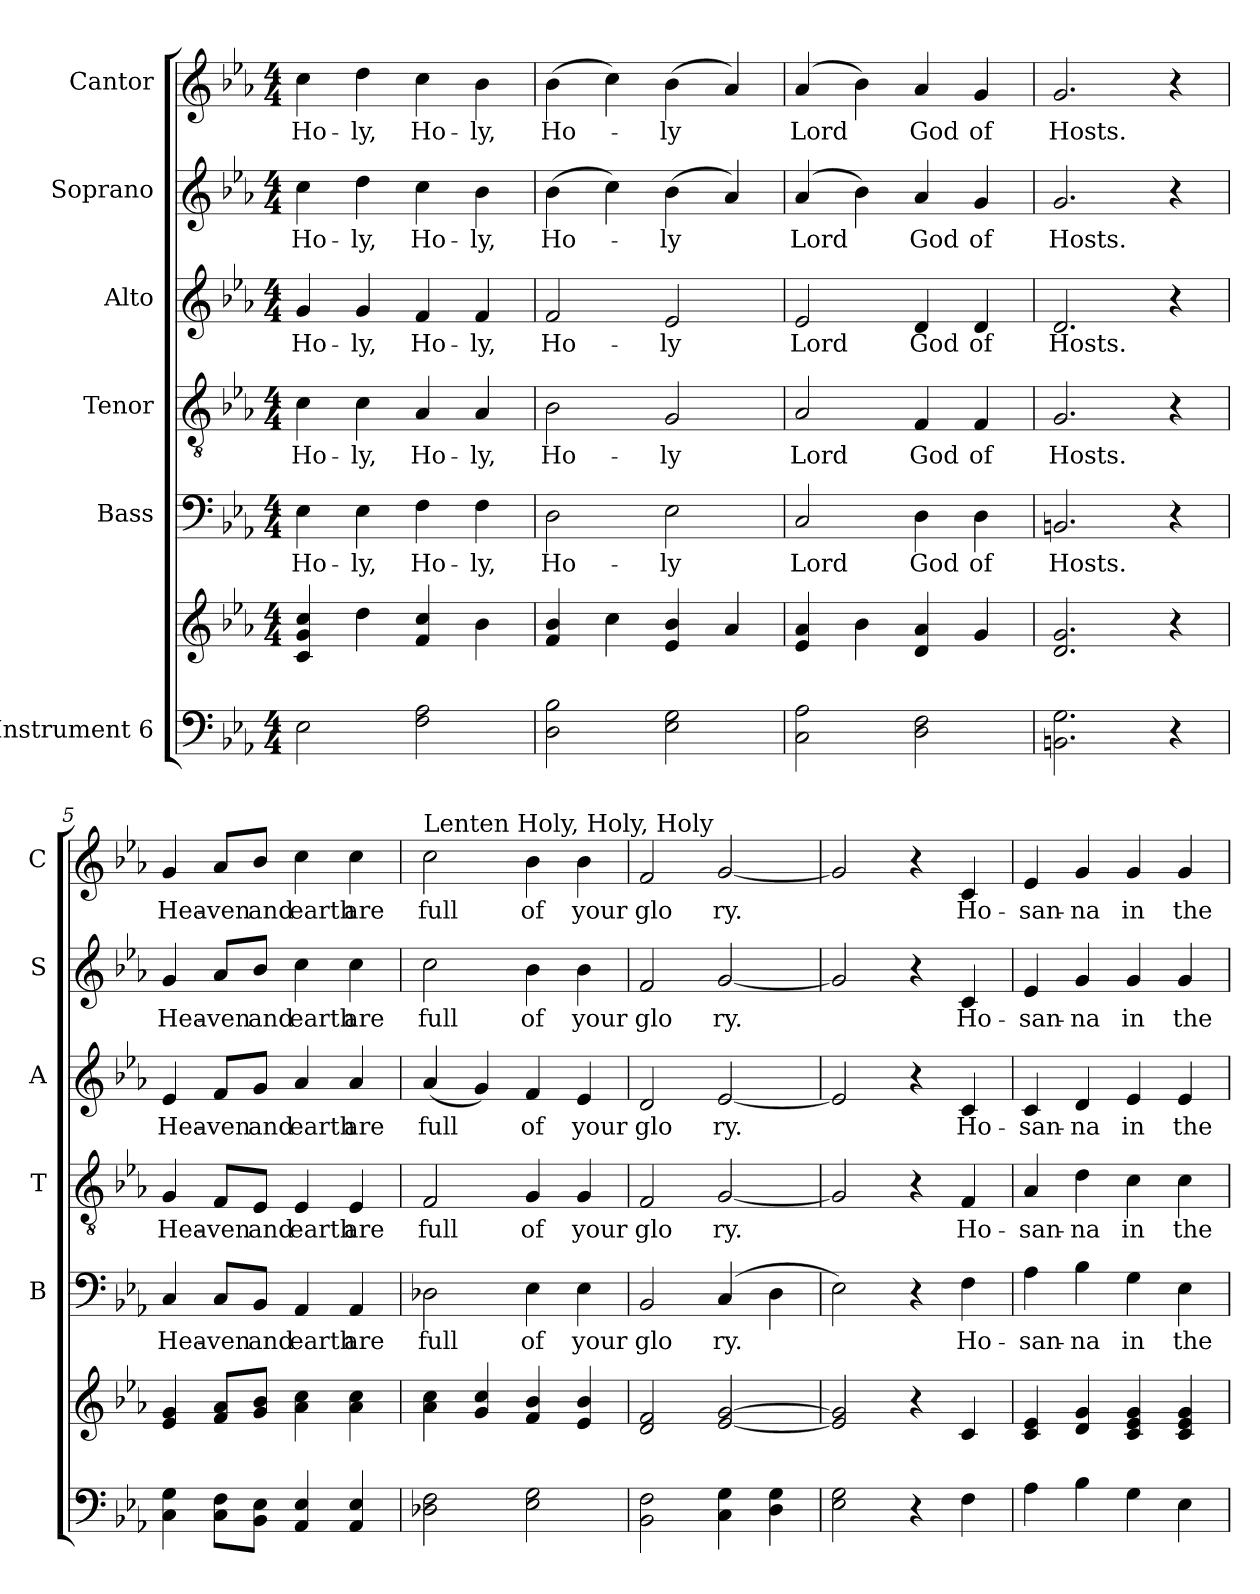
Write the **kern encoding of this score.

**kern	**kern	**kern	**text	**kern	**text	**kern	**text	**kern	**text	**kern	**text
*part6	*part6	*part5	*part5	*part4	*part4	*part3	*part3	*part2	*part2	*part1	*part1
*staff7	*staff6	*staff5	*staff5	*staff4	*staff4	*staff3	*staff3	*staff2	*staff2	*staff1	*staff1
*I"Instrument 6	*	*I"Bass	*	*I"Tenor	*	*I"Alto	*	*I"Soprano	*	*I"Cantor	*
*	*	*I'B	*	*I'T	*	*I'A	*	*I'S	*	*I'C	*
!!LO:PB:g=z
*stria5	*stria5	*stria5	*	*stria5	*	*stria5	*	*stria5	*	*stria5	*
*clefF4	*clefG2	*clefF4	*	*clefGv2	*	*clefG2	*	*clefG2	*	*clefG2	*
*k[b-e-a-]	*k[b-e-a-]	*k[b-e-a-]	*	*k[b-e-a-]	*	*k[b-e-a-]	*	*k[b-e-a-]	*	*k[b-e-a-]	*
*E-:	*E-:	*E-:	*	*E-:	*	*E-:	*	*E-:	*	*E-:	*
*M4/4	*M4/4	*M4/4	*	*M4/4	*	*M4/4	*	*M4/4	*	*M4/4	*
=1	=1	=1	=1	=1	=1	=1	=1	=1	=1	=1	=1
!	!	!	!LO:LY:b:cj	!	!LO:LY:b:cj	!	!LO:LY:b:cj	!	!LO:LY:b:cj	!	!LO:LY:b:cj
2E-\	4g/ 4cc/ 4c/	4E-\	Ho-	4c\	Ho-	4g/	Ho-	4cc\	Ho-	4cc\	Ho-
!	!	!	!LO:LY:b:cj	!	!LO:LY:b:cj	!	!LO:LY:b:cj	!	!LO:LY:b:cj	!	!LO:LY:b:cj
.	4dd\	4E-\	-ly,	4c\	-ly,	4g/	-ly,	4dd\	-ly,	4dd\	-ly,
!	!	!	!LO:LY:b:cj	!	!LO:LY:b:cj	!	!LO:LY:b:cj	!	!LO:LY:b:cj	!	!LO:LY:b:cj
2F\ 2A-\	4cc/ 4f/	4F\	Ho-	4A-/	Ho-	4f/	Ho-	4cc\	Ho-	4cc\	Ho-
!	!	!	!LO:LY:b:cj	!	!LO:LY:b:cj	!	!LO:LY:b:cj	!	!LO:LY:b:cj	!	!LO:LY:b:cj
.	4b-\	4F\	-ly,	4A-/	-ly,	4f/	-ly,	4b-\	-ly,	4b-\	-ly,
=2	=2	=2	=2	=2	=2	=2	=2	=2	=2	=2	=2
!	!	!	!LO:LY:b:cj	!	!LO:LY:b:cj	!	!LO:LY:b:cj	!	!LO:LY:b:cj	!	!LO:LY:b:cj
2D\ 2B-\	4f/ 4b-/	2D\	Ho-	2B-\	Ho-	2f/	Ho-	(>4b-\	Ho-	(>4b-\	Ho-
.	4cc\	.	.	.	.	.	.	4cc\)	.	4cc\)	.
!	!	!	!LO:LY:b:cj	!	!LO:LY:b:cj	!	!LO:LY:b:cj	!	!LO:LY:b:cj	!	!LO:LY:b:cj
2E-\ 2G\	4b-/ 4e-/	2E-\	-ly	2G/	-ly	2e-/	-ly	(>4b-\	-ly	(>4b-\	-ly
.	4a-/	.	.	.	.	.	.	4a-/)	.	4a-/)	.
=3	=3	=3	=3	=3	=3	=3	=3	=3	=3	=3	=3
!	!	!	!LO:LY:b:cj	!	!LO:LY:b:cj	!	!LO:LY:b:cj	!	!LO:LY:b	!	!LO:LY:b
2C\ 2A-\	4e-/ 4a-/	2C/	Lord	2A-/	Lord	2e-/	Lord	(>4a-/	Lord	(>4a-/	Lord
.	4b-\	.	.	.	.	.	.	4b-\)	.	4b-\)	.
!	!	!	!LO:LY:b:cj	!	!LO:LY:b:cj	!	!LO:LY:b:cj	!	!LO:LY:b:cj	!	!LO:LY:b:cj
2D\ 2F\	4a-/ 4d/	4D\	God	4F/	God	4d/	God	4a-/	God	4a-/	God
!	!	!	!LO:LY:b:cj	!	!LO:LY:b:cj	!	!LO:LY:b:cj	!	!LO:LY:b:cj	!	!LO:LY:b:cj
.	4g/	4D\	of	4F/	of	4d/	of	4g/	of	4g/	of
=4	=4	=4	=4	=4	=4	=4	=4	=4	=4	=4	=4
!	!	!	!LO:LY:b:cj	!	!LO:LY:b:cj	!	!LO:LY:b:cj	!	!LO:LY:b:cj	!	!LO:LY:b:cj
2.BBn\ 2.G\	2.d/ 2.g/	2.BBn/	Hosts.	2.G/	Hosts.	2.d/	Hosts.	2.g/	Hosts.	2.g/	Hosts.
4r	4r	4r	.	4r	.	4r	.	4r	.	4r	.
!!LO:PB:g=z
=5	=5	=5	=5	=5	=5	=5	=5	=5	=5	=5	=5
!	!	!	!LO:LY:b:cj	!	!LO:LY:b:cj	!	!LO:LY:b:cj	!	!LO:LY:b:cj	!	!LO:LY:b:cj
4C\ 4G\	4e-/ 4g/	4C/	Hea-	4G/	Hea-	4e-/	Hea-	4g/	Hea-	4g/	Hea-
!	!	!	!LO:LY:b:cj	!	!LO:LY:b:cj	!	!LO:LY:b:cj	!	!LO:LY:b:cj	!	!LO:LY:b:cj
8C\ 8F\L	8a-/ 8f/L	8C/L	-ven	8F/L	-ven	8f/L	-ven	8a-/L	-ven	8a-/L	-ven
!	!	!	!LO:LY:b:cj	!	!LO:LY:b:cj	!	!LO:LY:b:cj	!	!LO:LY:b:cj	!	!LO:LY:b:cj
8E-\ 8BB-\J	8b-/ 8g/J	8BB-/J	and	8E-/J	and	8g/J	and	8b-/J	and	8b-/J	and
!	!	!	!LO:LY:b:cj	!	!LO:LY:b:cj	!	!LO:LY:b:cj	!	!LO:LY:b:cj	!	!LO:LY:b:cj
4E-/ 4AA-/	4a-\ 4cc\	4AA-/	earth	4E-/	earth	4a-/	earth	4cc\	earth	4cc\	earth
!	!	!	!LO:LY:b:cj	!	!LO:LY:b:cj	!	!LO:LY:b:cj	!	!LO:LY:b:cj	!	!LO:LY:b:cj
4E-/ 4AA-/	4cc\ 4a-\	4AA-/	are	4E-/	are	4a-/	are	4cc\	are	4cc\	are
=6	=6	=6	=6	=6	=6	=6	=6	=6	=6	=6	=6
!	!	!	!	!	!	!	!	!	!	!LO:TX:a:t=Lenten Holy, Holy, Holy	!
!	!	!	!LO:LY:b:cj	!	!LO:LY:b:cj	!	!LO:LY:b:cj	!	!LO:LY:b:cj	!	!LO:LY:b:cj
2D-X\ 2F\	4a-\ 4cc\	2D-X\	full	2F/	full	(<4a-/	full	2cc\	full	2cc\	full
.	4g/ 4cc/	.	.	.	.	4g/)	.	.	.	.	.
!	!	!	!LO:LY:b:cj	!	!LO:LY:b:cj	!	!LO:LY:b:cj	!	!LO:LY:b:cj	!	!LO:LY:b:cj
2E-\ 2G\	4f/ 4b-/	4E-\	of	4G/	of	4f/	of	4b-\	of	4b-\	of
!	!	!	!LO:LY:b:cj	!	!LO:LY:b:cj	!	!LO:LY:b:cj	!	!LO:LY:b:cj	!	!LO:LY:b:cj
.	4b-/ 4e-/	4E-\	your	4G/	your	4e-/	your	4b-\	your	4b-\	your
=7	=7	=7	=7	=7	=7	=7	=7	=7	=7	=7	=7
!	!	!	!LO:LY:b:cj	!	!LO:LY:b:cj	!	!LO:LY:b:cj	!	!LO:LY:b:cj	!	!LO:LY:b:cj
2BB-\ 2F\	2f/ 2d/	2BB-/	glo	2F/	glo	2d/	glo	2f/	glo	2f/	glo
!	!	!	!LO:LY:b:cj	!	!LO:LY:b:cj	!	!LO:LY:b:cj	!	!LO:LY:b:cj	!	!LO:LY:b:cj
4C\ 4G\	[>2g/ [<2e-/	(>4C/	ry.	[<2G/	ry.	[<2e-/	ry.	[<2g/	ry.	[<2g/	ry.
4D\ 4G\	.	4D\	.	.	.	.	.	.	.	.	.
=8	=8	=8	=8	=8	=8	=8	=8	=8	=8	=8	=8
2E-\ 2G\	2e-/] 2g/]	2E-\)	.	2G/]	.	2e-/]	.	2g/]	.	2g/]	.
4r	4r	4r	.	4r	.	4r	.	4r	.	4r	.
!	!	!	!LO:LY:b:cj	!	!LO:LY:b:cj	!	!LO:LY:b:cj	!	!LO:LY:b:cj	!	!LO:LY:b:cj
4F\	4c/	4F\	Ho-	4F/	Ho-	4c/	Ho-	4c/	Ho-	4c/	Ho-
!!LO:PB:g=z
=9	=9	=9	=9	=9	=9	=9	=9	=9	=9	=9	=9
!	!	!	!LO:LY:b:cj	!	!LO:LY:b:cj	!	!LO:LY:b:cj	!	!LO:LY:b:cj	!	!LO:LY:b:cj
4A-\	4e-/ 4c/	4A-\	-san-	4A-/	-san-	4c/	-san-	4e-/	-san-	4e-/	-san-
!	!	!	!LO:LY:b:cj	!	!LO:LY:b:cj	!	!LO:LY:b:cj	!	!LO:LY:b:cj	!	!LO:LY:b:cj
4B-\	4d/ 4g/	4B-\	-na	4d\	-na	4d/	-na	4g/	-na	4g/	-na
!	!	!	!LO:LY:b:cj	!	!LO:LY:b:cj	!	!LO:LY:b:cj	!	!LO:LY:b:cj	!	!LO:LY:b:cj
4G\	4c/ 4e-/ 4g/	4G\	in	4c\	in	4e-/	in	4g/	in	4g/	in
!	!	!	!LO:LY:b:cj	!	!LO:LY:b:cj	!	!LO:LY:b:cj	!	!LO:LY:b:cj	!	!LO:LY:b:cj
4E-\	4g/ 4e-/ 4c/	4E-\	the	4c\	the	4e-/	the	4g/	the	4g/	the
=	=	=	=	=	=	=	=	=	=	=	=
*-	*-	*-	*-	*-	*-	*-	*-	*-	*-	*-	*-
